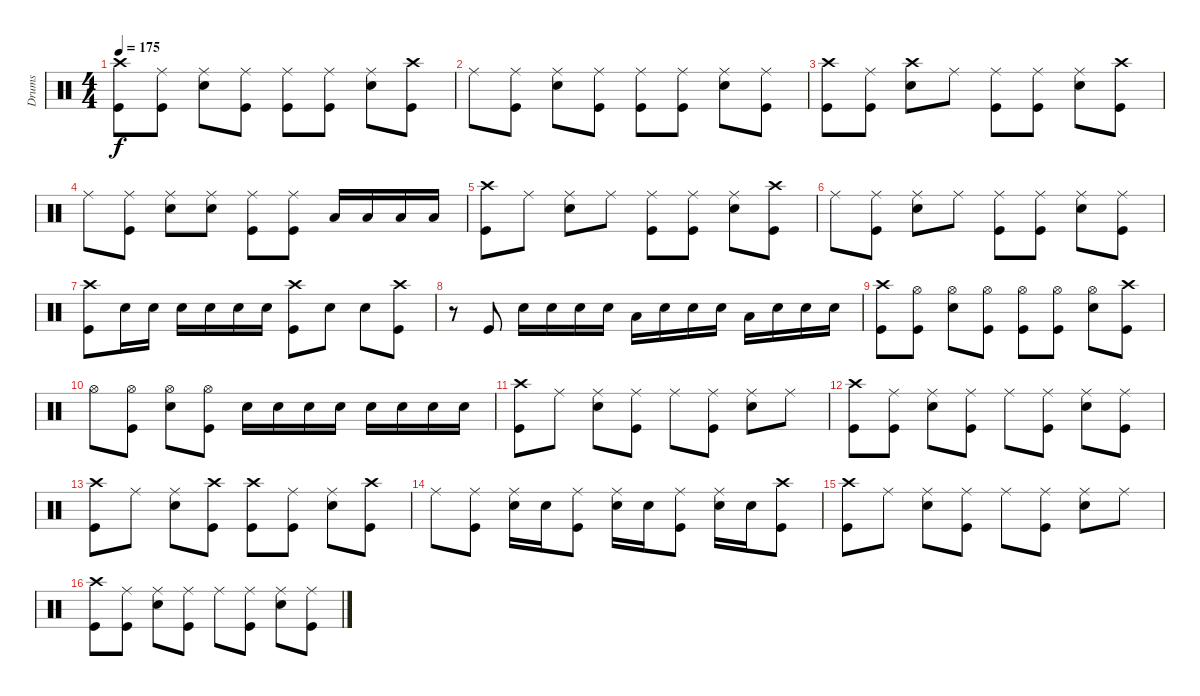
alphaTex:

\track ("Drums" "Drums") {instrument percussion}
\staff {score}
\articulation defaults
\ts (4 4)
\tempo 175
\clef neutral
\ks c
("Crash high (hit)" "Kick (hit)").8{dy f} ("Ride (middle)" "Kick (hit)").8 ("Ride (middle)" "Snare (hit) 2").8 ("Ride (middle)" "Kick (hit)").8 ("Ride (middle)" "Kick (hit)").8 ("Ride (middle)" "Kick (hit)").8 ("Ride (middle)" "Snare (hit) 2").8 ("Crash high (hit)" "Kick (hit)").8 |
"Ride (middle)".8 ("Ride (middle)" "Kick (hit)").8 ("Ride (middle)" "Snare (hit) 2").8 ("Ride (middle)" "Kick (hit)").8 ("Ride (middle)" "Kick (hit)").8 ("Ride (middle)" "Kick (hit)").8 ("Ride (middle)" "Snare (hit) 2").8 ("Ride (middle)" "Kick (hit)").8 |
("Crash high (hit)" "Kick (hit)").8 ("Ride (middle)" "Kick (hit)").8 ("Crash high (hit)" "Snare (hit) 2").8 "Ride (middle)".8 ("Ride (middle)" "Kick (hit)").8 ("Ride (middle)" "Kick (hit)").8 ("Ride (middle)" "Snare (hit) 2").8 ("Crash high (hit)" "Kick (hit)").8 |
"Ride (middle)".8 ("Ride (middle)" "Kick (hit)").8 ("Ride (middle)" "Snare (hit) 2").8 ("Ride (middle)" "Snare (hit) 2").8 ("Ride (middle)" "Kick (hit)").8 ("Ride (middle)" "Kick (hit)").8 "Low Tom (hit)".16 "Low Tom (hit)".16 "Low Tom (hit)".16 "Low Tom (hit)".16 |
("Crash high (hit)" "Kick (hit)").8 "Ride (middle)".8 ("Ride (middle)" "Snare (hit) 2").8 "Ride (middle)".8 ("Ride (middle)" "Kick (hit)").8 ("Ride (middle)" "Kick (hit)").8 ("Ride (middle)" "Snare (hit) 2").8 ("Crash high (hit)" "Kick (hit)").8 |
"Ride (middle)".8 ("Ride (middle)" "Kick (hit)").8 ("Ride (middle)" "Snare (hit) 2").8 "Ride (middle)".8 ("Ride (middle)" "Kick (hit)").8 ("Ride (middle)" "Kick (hit)").8 ("Ride (middle)" "Snare (hit) 2").8 ("Ride (middle)" "Kick (hit)").8 |
("Crash high (hit)" "Kick (hit)").8 "Snare (hit) 2".16 "Snare (hit) 2".16 "Snare (hit) 2".16 "Snare (hit) 2".16 "Snare (hit) 2".16 "Snare (hit) 2".16 ("Crash high (hit)" "Kick (hit)").8 "Snare (hit) 2".8 "Snare (hit) 2".8 ("Crash high (hit)" "Kick (hit)").8 |
r.8 "Kick (hit)".8 "Snare (hit) 2".16 "Snare (hit) 2".16 "Snare (hit) 2".16 "Snare (hit) 2".16 "Low Tom (hit)".16 "Snare (hit) 2".16 "Snare (hit) 2".16 "Snare (hit) 2".16 "Low Tom (hit)".16 "Snare (hit) 2".16 "Snare (hit) 2".16 "Snare (hit) 2".16 |
("Crash high (hit)" "Kick (hit)").8 ("Hi-Hat (open)" "Kick (hit)").8 ("Hi-Hat (open)" "Snare (hit) 2").8 ("Hi-Hat (open)" "Kick (hit)").8 ("Hi-Hat (open)" "Kick (hit)").8 ("Hi-Hat (open)" "Kick (hit)").8 ("Hi-Hat (open)" "Snare (hit) 2").8 ("Crash high (hit)" "Kick (hit)").8 |
"Hi-Hat (open)".8 ("Hi-Hat (open)" "Kick (hit)").8 ("Hi-Hat (open)" "Snare (hit) 2").8 ("Hi-Hat (open)" "Kick (hit)").8 "Snare (hit) 2".16 "Snare (hit) 2".16 "Snare (hit) 2".16 "Snare (hit) 2".16 "Snare (hit) 2".16 "Snare (hit) 2".16 "Snare (hit) 2".16 "Snare (hit) 2".16 |
("Crash high (hit)" "Kick (hit)").8 "Ride (middle)".8 ("Ride (middle)" "Snare (hit) 2").8 ("Ride (middle)" "Kick (hit)").8 "Ride (middle)".8 ("Ride (middle)" "Kick (hit)").8 ("Ride (middle)" "Snare (hit) 2").8 "Ride (middle)".8 |
("Crash high (hit)" "Kick (hit)").8 ("Ride (middle)" "Kick (hit)").8 ("Ride (middle)" "Snare (hit) 2").8 ("Ride (middle)" "Kick (hit)").8 "Ride (middle)".8 ("Ride (middle)" "Kick (hit)").8 ("Ride (middle)" "Snare (hit) 2").8 ("Ride (middle)" "Kick (hit)").8 |
("Crash high (hit)" "Kick (hit)").8 "Ride (middle)".8 ("Ride (middle)" "Snare (hit) 2").8 ("Crash high (hit)" "Kick (hit)").8 ("Crash high (hit)" "Kick (hit)").8 ("Ride (middle)" "Kick (hit)").8 ("Ride (middle)" "Snare (hit) 2").8 ("Crash high (hit)" "Kick (hit)").8 |
"Ride (middle)".8 ("Ride (middle)" "Kick (hit)").8 ("Ride (middle)" "Snare (hit) 2").16 "Snare (hit) 2".16 ("Ride (middle)" "Kick (hit)").8 ("Ride (middle)" "Snare (hit) 2").16 "Snare (hit) 2".16 ("Ride (middle)" "Kick (hit)").8 ("Ride (middle)" "Snare (hit) 2").16 "Snare (hit) 2".16 ("Crash high (hit)" "Kick (hit)").8 |
("Crash high (hit)" "Kick (hit)").8 "Ride (middle)".8 ("Ride (middle)" "Snare (hit) 2").8 ("Ride (middle)" "Kick (hit)").8 "Ride (middle)".8 ("Ride (middle)" "Kick (hit)").8 ("Ride (middle)" "Snare (hit) 2").8 "Ride (middle)".8 |
("Crash high (hit)" "Kick (hit)").8 ("Ride (middle)" "Kick (hit)").8 ("Ride (middle)" "Snare (hit) 2").8 ("Ride (middle)" "Kick (hit)").8 "Ride (middle)".8 ("Ride (middle)" "Kick (hit)").8 ("Ride (middle)" "Snare (hit) 2").8 ("Ride (middle)" "Kick (hit)").8
